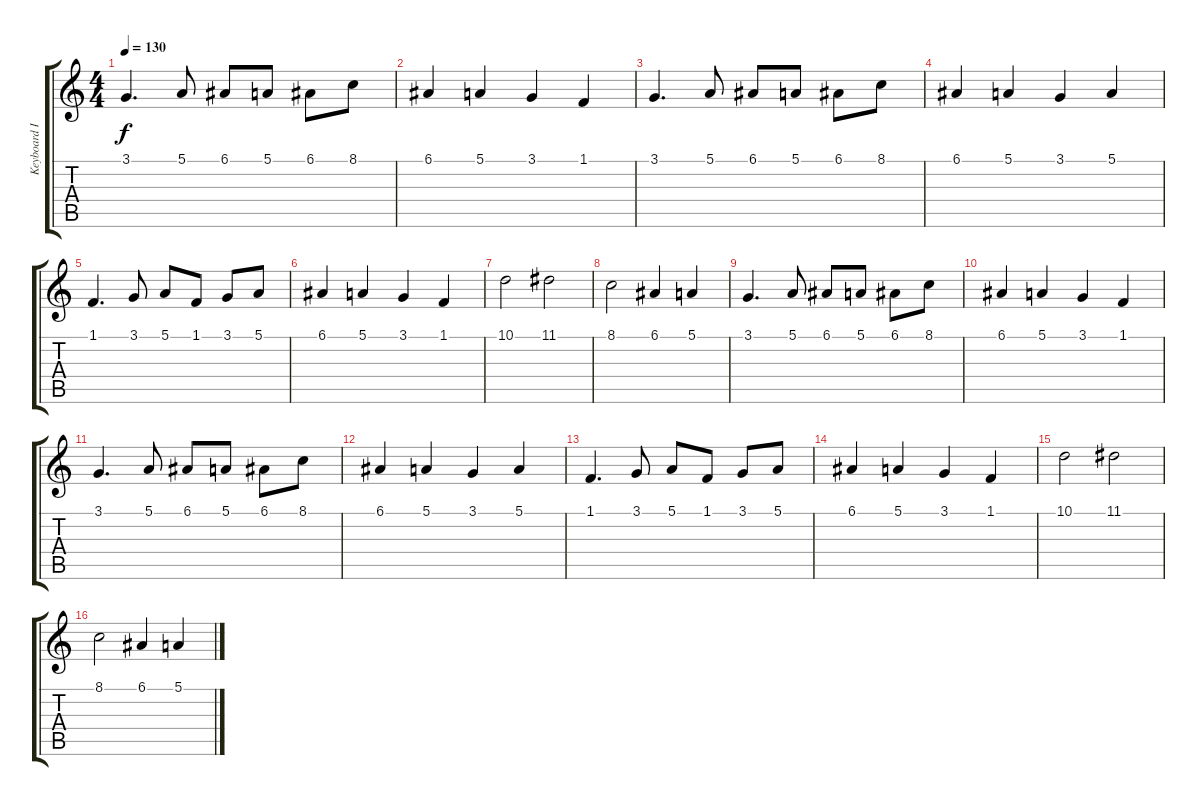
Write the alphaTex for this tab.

\track ("Keyboard Intro" "Keyboard I") {instrument trumpet}
\staff {score tabs}
\tuning (E4 B3 G3 D3 A2 E2) {hide}
\ts (4 4)
\tempo 130
\clef g2
\ks c
3.1.4{d dy f} 5.1.8 6.1.8 5.1.8 6.1.8 8.1.8 |
6.1.4 5.1.4 3.1.4 1.1.4 |
3.1.4{d} 5.1.8 6.1.8 5.1.8 6.1.8 8.1.8 |
6.1.4 5.1.4 3.1.4 5.1.4 |
1.1.4{d} 3.1.8 5.1.8 1.1.8 3.1.8 5.1.8 |
6.1.4 5.1.4 3.1.4 1.1.4 |
10.1.2 11.1.2 |
8.1.2 6.1.4 5.1.4 |
3.1.4{d} 5.1.8 6.1.8 5.1.8 6.1.8 8.1.8 |
6.1.4 5.1.4 3.1.4 1.1.4 |
3.1.4{d} 5.1.8 6.1.8 5.1.8 6.1.8 8.1.8 |
6.1.4 5.1.4 3.1.4 5.1.4 |
1.1.4{d} 3.1.8 5.1.8 1.1.8 3.1.8 5.1.8 |
6.1.4 5.1.4 3.1.4 1.1.4 |
10.1.2 11.1.2 |
8.1.2 6.1.4 5.1.4
